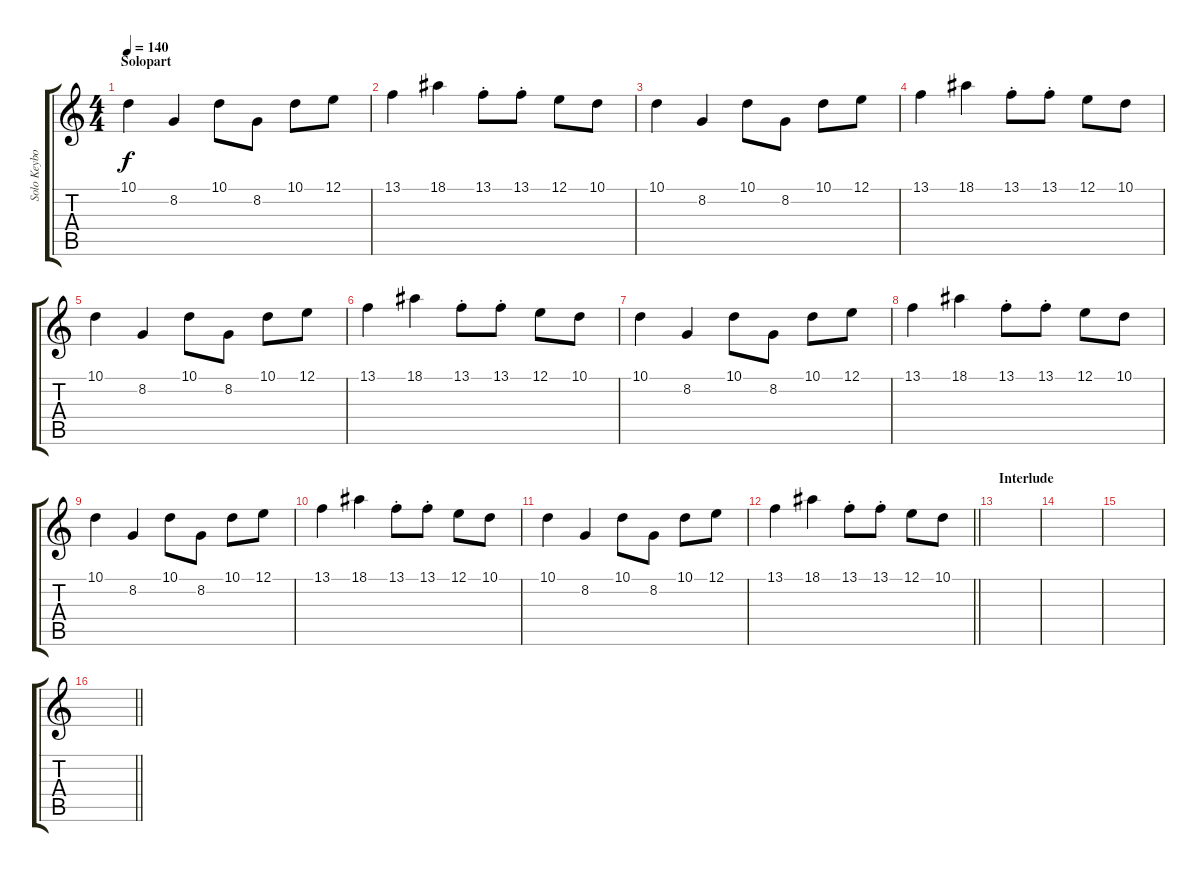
\track ("Solo Keyboard" "Solo Keybo") {instrument lead1square}
\staff {score tabs}
\tuning (E4 B3 G3 D3 A2 E2) {hide}
\ts (4 4)
\section ("" "Solopart")
\tempo 140
\clef g2
\ks c
10.1.4{dy f} 8.2.4 10.1.8 8.2.8 10.1.8 12.1.8 |
13.1.4 18.1.4 13.1{st}.8 13.1{st}.8 12.1.8 10.1.8 |
10.1.4 8.2.4 10.1.8 8.2.8 10.1.8 12.1.8 |
13.1.4 18.1.4 13.1{st}.8 13.1{st}.8 12.1.8 10.1.8 |
10.1.4 8.2.4 10.1.8 8.2.8 10.1.8 12.1.8 |
13.1.4 18.1.4 13.1{st}.8 13.1{st}.8 12.1.8 10.1.8 |
10.1.4 8.2.4 10.1.8 8.2.8 10.1.8 12.1.8 |
13.1.4 18.1.4 13.1{st}.8 13.1{st}.8 12.1.8 10.1.8 |
10.1.4 8.2.4 10.1.8 8.2.8 10.1.8 12.1.8 |
13.1.4 18.1.4 13.1{st}.8 13.1{st}.8 12.1.8 10.1.8 |
10.1.4 8.2.4 10.1.8 8.2.8 10.1.8 12.1.8 |
\barLineRight lightlight
13.1.4 18.1.4 13.1{st}.8 13.1{st}.8 12.1.8 10.1.8 |
\section ("" "Interlude")
|
|
|
\barLineRight lightlight
